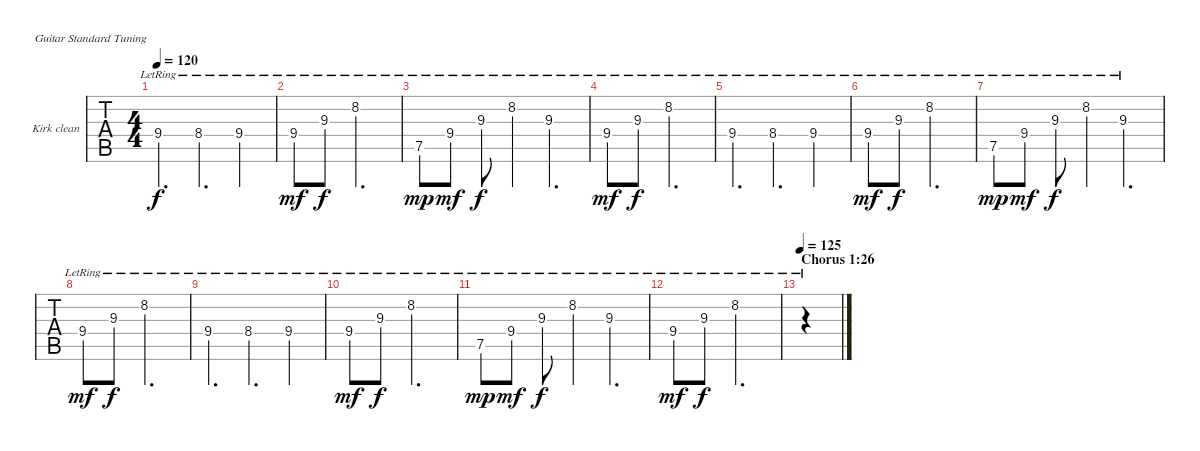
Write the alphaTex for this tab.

\defaultSystemsLayout 4
\bracketExtendMode groupsimilarinstruments
\firstSystemTrackNameOrientation horizontal
\otherSystemsTrackNameOrientation horizontal
\track ("Kirk clean" "Kirk clean") {instrument electricguitarclean}
\staff {tabs}
\tuning (E4 B3 G3 D3 A2 E2)
\ts (4 4)
\tempo 120
\clef g2
\ks c
9.4{lr}.4{d dy f} 8.4{lr}.4{d} 9.4{lr}.4 |
9.4{lr}.8{dy mf} 9.3{lr}.8{dy f} 8.2{lr}.2{d} |
7.5{lr}.8{dy mp} 9.4{lr}.8{dy mf} 9.3{lr}.8{dy f} 8.2{lr}.4 9.3{lr}.4{d} |
9.4{lr}.8{dy mf} 9.3{lr}.8{dy f} 8.2{lr}.2{d} |
9.4{lr}.4{d} 8.4{lr}.4{d} 9.4{lr}.4 |
9.4{lr}.8{dy mf} 9.3{lr}.8{dy f} 8.2{lr}.2{d} |
7.5{lr}.8{dy mp} 9.4{lr}.8{dy mf} 9.3{lr}.8{dy f} 8.2{lr}.4 9.3{lr}.4{d} |
9.4{lr}.8{dy mf} 9.3{lr}.8{dy f} 8.2{lr}.2{d} |
9.4{lr}.4{d} 8.4{lr}.4{d} 9.4{lr}.4 |
9.4{lr}.8{dy mf} 9.3{lr}.8{dy f} 8.2{lr}.2{d} |
7.5{lr}.8{dy mp} 9.4{lr}.8{dy mf} 9.3{lr}.8{dy f} 8.2{lr}.4 9.3{lr}.4{d} |
9.4{lr}.8{dy mf} 9.3{lr}.8{dy f} 8.2{lr}.2{d} |
\section ("" "Chorus 1:26")
\tempo 125
